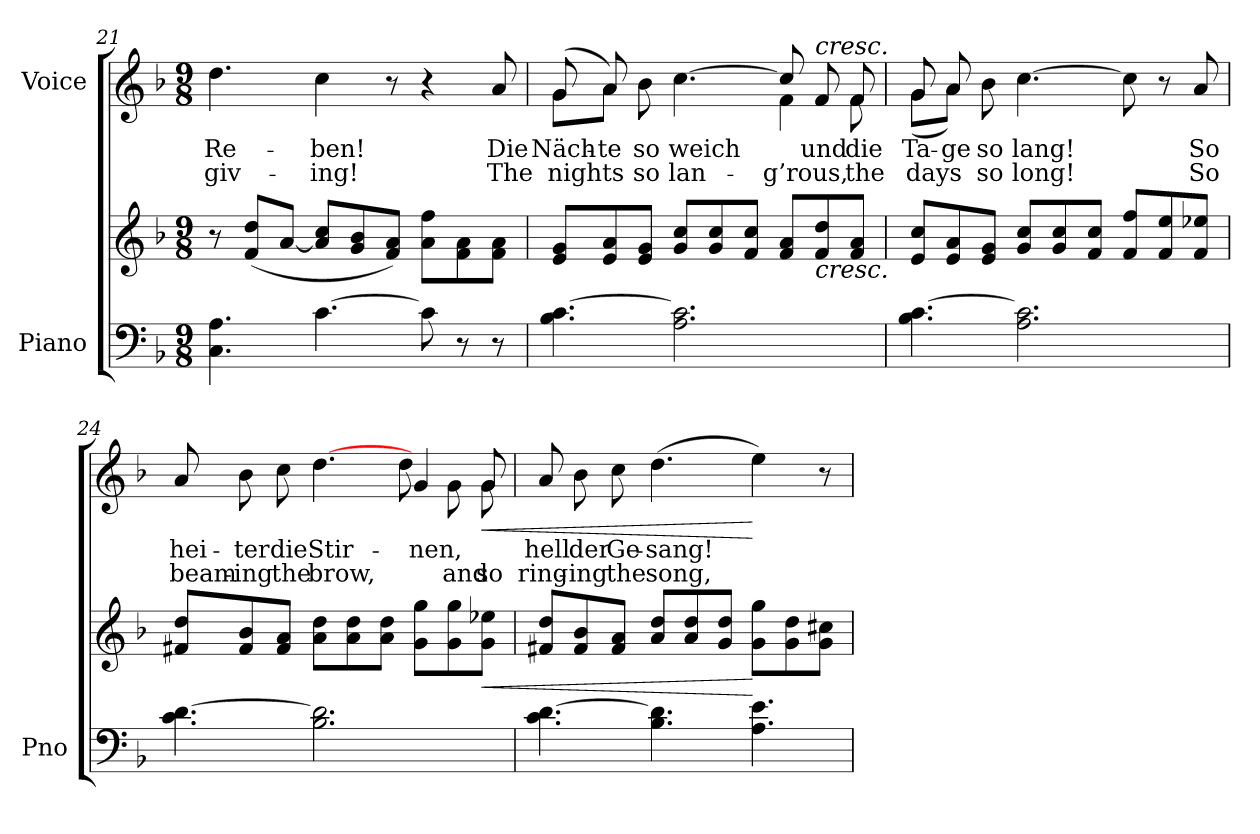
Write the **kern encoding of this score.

**kern	**kern	**dynam	**kern	**text	**text	**dynam
*part2	*part2	*part2	*part1	*part1	*part1	*part1
*staff3	*staff2	*staff2/3	*staff1	*staff1	*staff1	*staff1
*I"Piano	*	*	*I"Voice	*	*	*
*I'Pno	*	*	*	*	*	*
*clefF4	*clefG2	*	*clefG2	*	*	*
*k[b-]	*k[b-]	*	*k[b-]	*	*	*
*M9/8	*M9/8	*	*M9/8	*	*	*
=21	=21	=21	=21	=21	=21	=21
!	!	!	!	!LO:LY:b	!LO:LY:b	!
4.C\ 4.A\	8r	.	4.dd\	Re-	giv-	.
.	(8f/ 8dd/L	.	.	.	.	.
.	[8a/J	.	.	.	.	.
!	!	!	!	!LO:LY:b	!LO:LY:b	!
[4.c\	8a/] 8cc/L	.	4cc\	-ben!	-ing!	.
.	8g/ 8b-/	.	.	.	.	.
.	8f/ 8a/J)	.	8r	.	.	.
8c\]	8a\ 8ff\L	.	4r	.	.	.
8r	8f\ 8a\	.	.	.	.	.
!	!	!	!	!LO:LY:b	!LO:LY:b	!
8r	8f\ 8a\J	.	8a/	Die	The	.
=22	=22	=22	=22	=22	=22	=22
!	!	!	!	!LO:LY:b	!LO:LY:b	!
*	*	*	*^	*	*	*
4.B-\ [4.c\	8e/ 8g/L	.	(<8g/	8g\L	Näch-	nights	.
!	!	!	!	!	!LO:LY:b	!	!
.	8e/ 8a/	.	8a/)	8a\J	-te	.	.
!	!	!	!	!	!LO:LY:b	!LO:LY:b	!
.	8e/ 8g/J	.	8b-\	2ryy	so	so	.
!	!	!	!	!	!LO:LY:b	!LO:LY:b	!
2.A\ 2.c\]	8g/ 8cc/L	.	[>4.cc\	.	weich	lan-	.
.	8g/ 8cc/	.	.	.	.	.	.
.	8f/ 8cc/J	.	.	.	.	.	.
!	!	!	!	!	!	!LO:LY:b	!
.	8f/ 8a/L	.	8cc/]	4f!\	.	-g’rous,	.
!	!	!	!LO:TX:a:i:t=cresc.	!	!	!	!
!	!LO:TX:b:i:t=cresc.	!	!	!	!	!	!
!	!	!	!	!	!LO:LY:b	!	!
.	8f/ 8dd/	.	8f/	.	und	.	.
!	!	!	!	!	!LO:LY:b	!LO:LY:b	!
.	8f/ 8a/J	.	8f/	8f\	die	the	.
!!LO:LB:g=z	!!
=23	=23	=23	=23	=23	=23	=23	=23
!	!	!	!	!	!LO:LY:b	!LO:LY:b	!
4.B-\ [4.c\	8e/ 8cc/L	.	8g/	(8g\L	Ta-	days	.
!	!	!	!	!	!LO:LY:b	!	!
.	8e/ 8a/	.	8a/	8a\J)	-ge	.	.
!	!	!	!	!	!LO:LY:b	!LO:LY:b	!
.	8e/ 8g/J	.	8b-\	2..ryy	so	so	.
!	!	!	!	!	!LO:LY:b	!LO:LY:b	!
2.A\ 2.c\]	8g/ 8cc/L	.	[4.cc\	.	lang!	long!	.
.	8g/ 8cc/	.	.	.	.	.	.
.	8f/ 8cc/J	.	.	.	.	.	.
.	8f/ 8ff/L	.	8cc\]	.	.	.	.
.	8f/ 8ee/	.	8r	.	.	.	.
!	!	!	!	!	!LO:LY:b	!LO:LY:b	!
.	8f/ 8ee-X/J	.	8a/	.	So	So	.
=24	=24	=24	=24	=24	=24	=24	=24
!	!	!	!	!	!LO:LY:b	!LO:LY:b	!
4.c\ [4.d\	8f#X/ 8dd/L	.	8a/	2.ryy	hei-	beam-	.
!	!	!	!	!	!LO:LY:b	!LO:LY:b	!
.	8f#/ 8b-/	.	8b-\	.	-ter	-ing	.
!	!	!	!	!	!LO:LY:b	!LO:LY:b	!
.	8f#/ 8a/J	.	8cc\	.	die	the	.
!	!	!	!	!	!LO:LY:b	!LO:LY:b	!
2.B-\ 2.d\]	8a\ 8dd\L	.	[4.dd\	.	Stir-	brow,	.
.	8a\ 8dd\	.	.	.	.	.	.
.	8a\ 8dd\J	.	.	.	.	.	.
!	!	!	!	!	!LO:LY:b	!	!
.	8g\ 8gg\L	.	4g/	8dd\	-nen,	.	.
!	!	!	!	!	!	!LO:LY:b	!
.	8g\ 8gg\	.	.	8g\	.	and	.
!	!	!LO:HP:b	!LO:N:head=solid	!LO:N:head=solid	!LO:LY:b	!	!LO:HP:b
!	!	!	!	!	!	!LO:LY:b	!
.	8g\ 8ee-X\J	<	8g/	8g!\	.	so	<
=25	=25	=25	=25	=25	=25	=25	=25
!	!	!	!	!	!LO:LY:b	!LO:LY:b	!
*	*	*	*v	*v	*	*	*
4.c\ [4.d\	8f#X/ 8dd/L	.	8a/	hell	ring-	.
!	!	!	!	!LO:LY:b	!LO:LY:b	!
.	8f#/ 8b-/	.	8b-\	der	-ing	.
!	!	!	!	!LO:LY:b	!LO:LY:b	!
.	8f#/ 8a/J	.	8cc\	Ge-	the	.
!	!	!	!	!LO:LY:b	!LO:LY:b	!
4.B-\ 4.d\]	8a/ 8dd/L	.	(4.dd\	-sang!	song,	.
.	8a/ 8dd/	.	.	.	.	.
.	8g/ 8dd/J	.	.	.	.	.
4.A\ 4.e\	8g\ 8gg\L	[	4ee\)	.	.	[
.	8g\ 8dd\	.	.	.	.	.
.	8g\ 8cc#X\J	.	8r	.	.	.
=	=	=	=	=	=	=
*-	*-	*-	*-	*-	*-	*-
